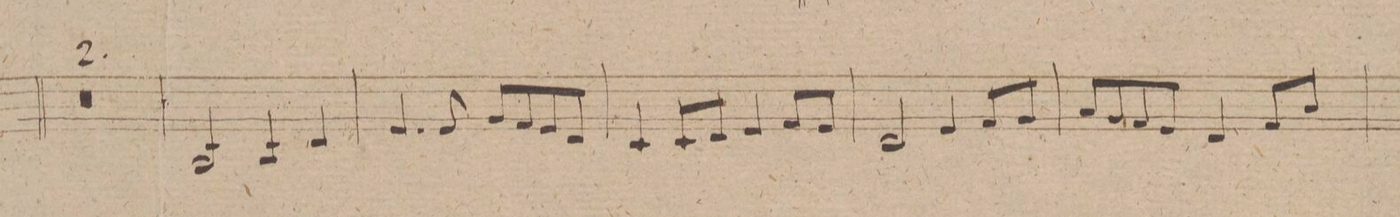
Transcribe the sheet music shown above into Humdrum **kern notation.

**kern	**dynam
*I"Violino 2do	*
*clefG2	*
*k[f#c#g#d#]	*
*met(c)	*
*M4/4	*
0r	.
=259	=259
=260	=260
2B/	.
4B/	.
4d#/	.
=261	=261
4.e/	.
8e/	.
8g#/L	.
8f#/	.
8e/	.
8d#/J	.
=262	=262
4c#/	.
8c#/L	.
8d#/J	.
4e/	.
8f#/L	.
8e/J	.
=263	=263
2d#/	.
4e/	.
8f#/L	.
8g#/J	.
=264	=264
8a/L	.
8g#/	.
8f#/	.
8e/J	.
4d#/	.
8f#/L	.
8b/J	.
=265	=265
*-	*-
